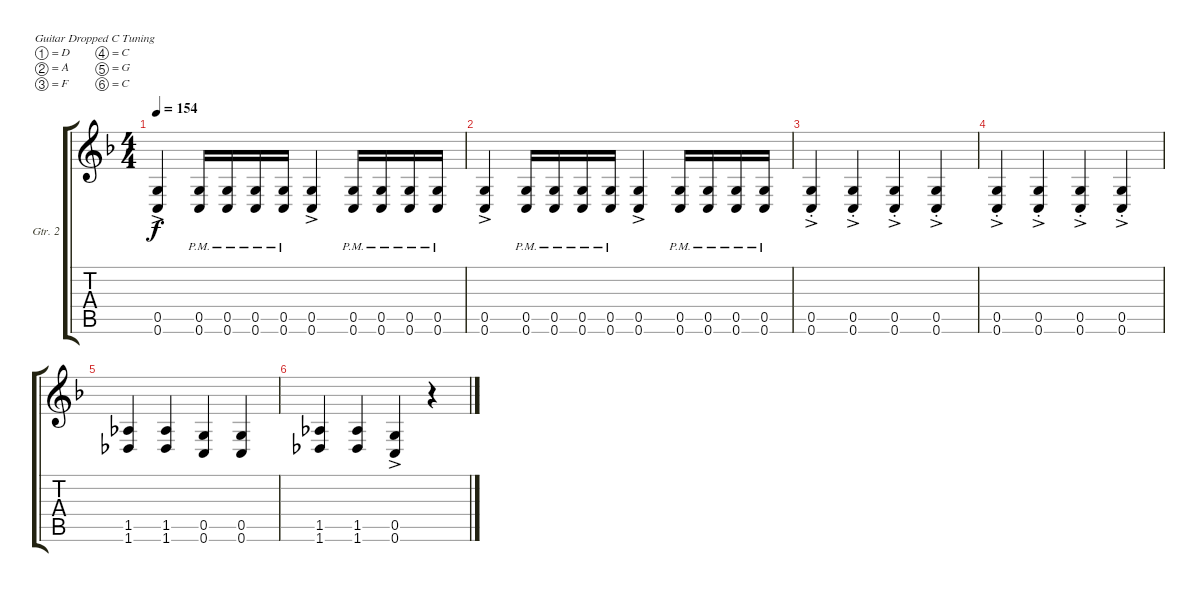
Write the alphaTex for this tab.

\defaultSystemsLayout 4
\bracketExtendMode groupsimilarinstruments
\firstSystemTrackNameOrientation horizontal
\otherSystemsTrackNameOrientation horizontal
\track ("Electric Guitar" "Gtr. 2") {instrument distortionguitar}
\staff {score tabs}
\tuning (D4 A3 F3 C3 G2 C2)
\ts (4 4)
\tempo 154
\clef g2
\ks f
(0.5{ac} 0.6{ac}).4{dy f} (0.6{pm} 0.5{pm}).16 (0.6{pm} 0.5{pm}).16 (0.6{pm} 0.5{pm}).16 (0.6{pm} 0.5{pm}).16 (0.6{ac} 0.5{ac}).4 (0.6{pm} 0.5{pm}).16 (0.6{pm} 0.5{pm}).16 (0.6{pm} 0.5{pm}).16 (0.6{pm} 0.5{pm}).16 |
(0.5{ac} 0.6{ac}).4 (0.6{pm} 0.5{pm}).16 (0.6{pm} 0.5{pm}).16 (0.6{pm} 0.5{pm}).16 (0.6{pm} 0.5{pm}).16 (0.6{ac} 0.5{ac}).4 (0.6{pm} 0.5{pm}).16 (0.6{pm} 0.5{pm}).16 (0.6{pm} 0.5{pm}).16 (0.6{pm} 0.5{pm}).16 |
(0.6{ac st} 0.5{ac st}).4 (0.5{ac st} 0.6{ac st}).4 (0.6{ac st} 0.5{ac st}).4 (0.5{ac st} 0.6{ac st}).4 |
(0.6{ac st} 0.5{ac st}).4 (0.5{ac st} 0.6{ac st}).4 (0.6{ac st} 0.5{ac st}).4 (0.5{ac st} 0.6{ac st}).4 |
(1.6 1.5).4 (1.6 1.5).4 (0.6 0.5).4 (0.6 0.5).4 |
(1.5 1.6).4 (1.5 1.6).4 (0.5{ac} 0.6{ac}).4 r.4
